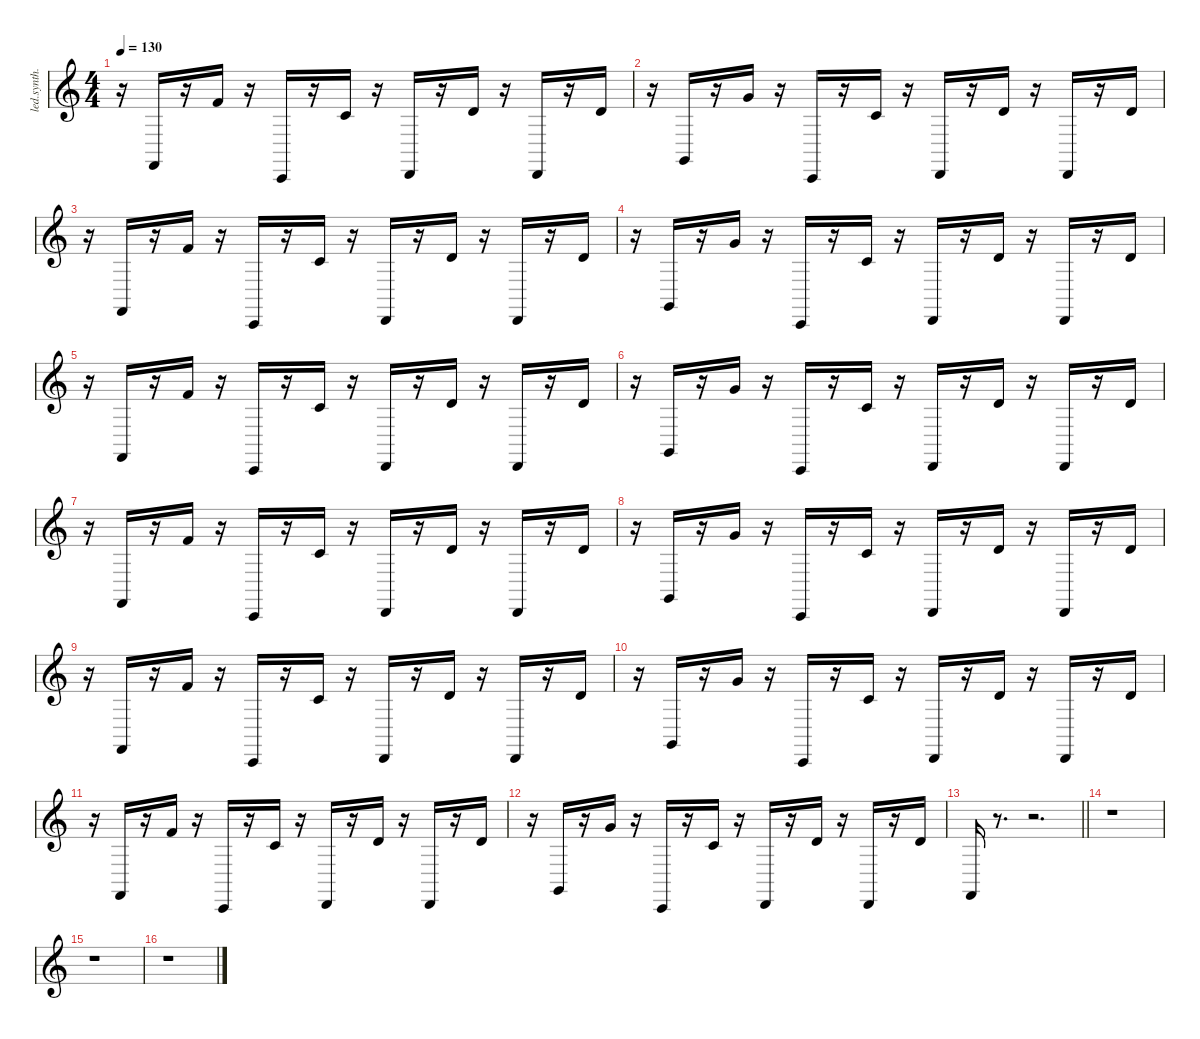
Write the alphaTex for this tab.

\defaultSystemsLayout 4
\hideDynamics
\bracketExtendMode nobrackets
\otherSystemsTrackNameOrientation horizontal
\track ("Synth 1-RH-b-hid" "led.synth.") {defaultSystemsLayout 4 instrument lead8bassandlead}
\staff {score}
\tuning (E4 B3 G3 D3 A2 E2 B1)
\ts (4 4)
\tempo 130
\clef g2
\ks c
r.16{dy f} 1.6.16 r.16 1.1.16 r.16 1.7.16 r.16 1.2.16 r.16 3.7.16 r.16 3.2.16 r.16 3.7.16 r.16 3.2.16 |
r.16 3.6.16 r.16 3.1.16 r.16 1.7.16 r.16 1.2.16 r.16 3.7.16 r.16 3.2.16 r.16 3.7.16 r.16 3.2.16 |
r.16 1.6.16 r.16 1.1.16 r.16 1.7.16 r.16 1.2.16 r.16 3.7.16 r.16 3.2.16 r.16 3.7.16 r.16 3.2.16 |
r.16 3.6.16 r.16 3.1.16 r.16 1.7.16 r.16 1.2.16 r.16 3.7.16 r.16 3.2.16 r.16 3.7.16 r.16 3.2.16 |
r.16 1.6.16 r.16 1.1.16 r.16 1.7.16 r.16 1.2.16 r.16 3.7.16 r.16 3.2.16 r.16 3.7.16 r.16 3.2.16 |
r.16 3.6.16 r.16 3.1.16 r.16 1.7.16 r.16 1.2.16 r.16 3.7.16 r.16 3.2.16 r.16 3.7.16 r.16 3.2.16 |
r.16 1.6.16 r.16 1.1.16 r.16 1.7.16 r.16 1.2.16 r.16 3.7.16 r.16 3.2.16 r.16 3.7.16 r.16 3.2.16 |
r.16 3.6.16 r.16 3.1.16 r.16 1.7.16 r.16 1.2.16 r.16 3.7.16 r.16 3.2.16 r.16 3.7.16 r.16 3.2.16 |
r.16 1.6.16 r.16 1.1.16 r.16 1.7.16 r.16 1.2.16 r.16 3.7.16 r.16 3.2.16 r.16 3.7.16 r.16 3.2.16 |
r.16 3.6.16 r.16 3.1.16 r.16 1.7.16 r.16 1.2.16 r.16 3.7.16 r.16 3.2.16 r.16 3.7.16 r.16 3.2.16 |
r.16 1.6.16 r.16 1.1.16 r.16 1.7.16 r.16 1.2.16 r.16 3.7.16 r.16 3.2.16 r.16 3.7.16 r.16 3.2.16 |
r.16 3.6.16 r.16 3.1.16 r.16 1.7.16 r.16 1.2.16 r.16 3.7.16 r.16 3.2.16 r.16 3.7.16 r.16 3.2.16 |
\barLineRight lightlight
1.6.16 r.8{d} r.2{d} |
r.1 |
r.1 |
r.1
